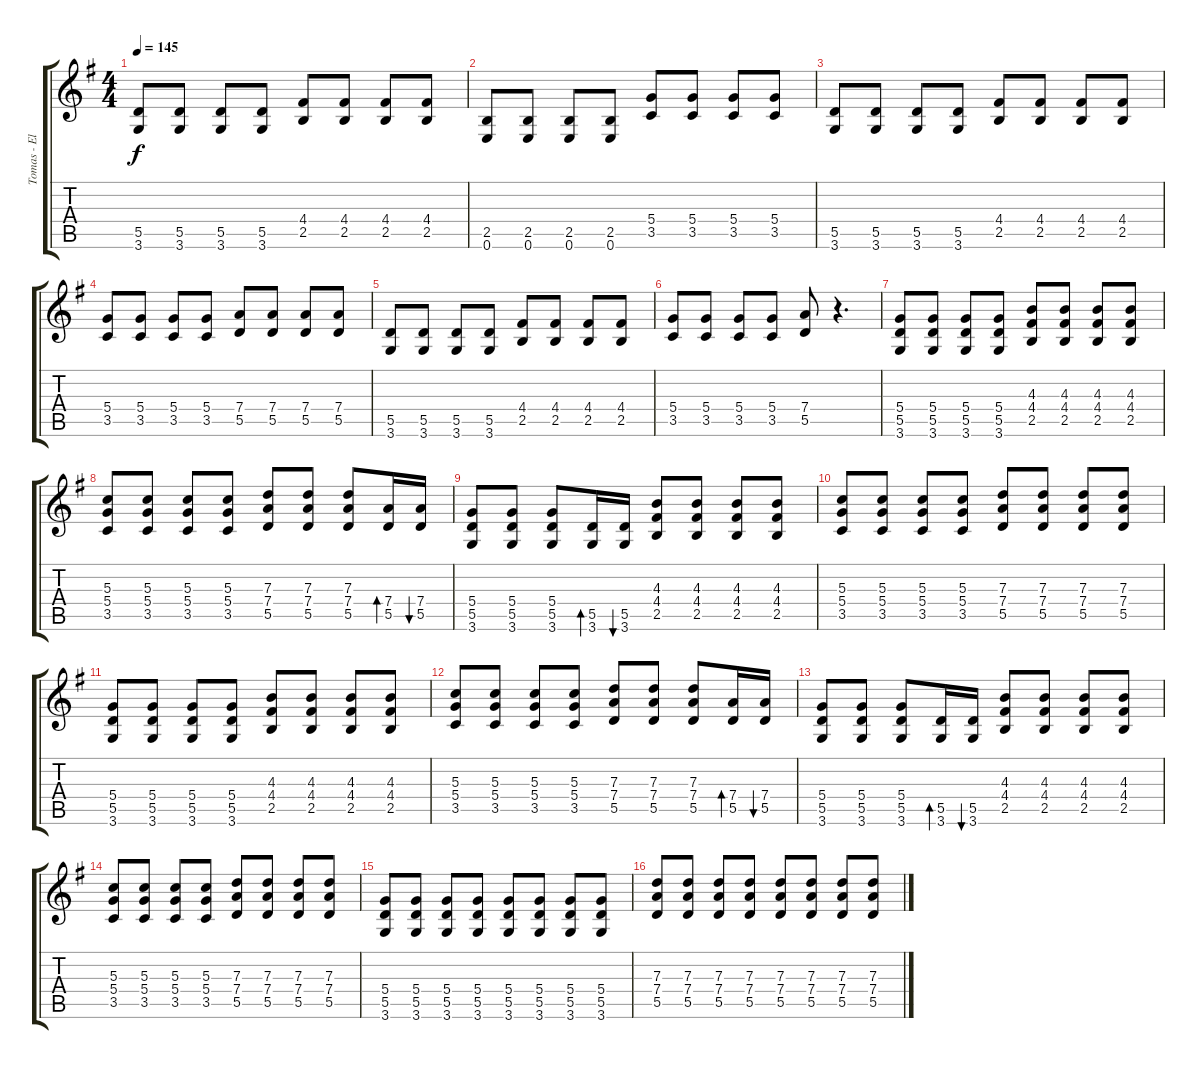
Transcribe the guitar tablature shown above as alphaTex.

\track ("Tomas - Elec. Guitar" "Tomas - El") {instrument electricguitarclean}
\staff {score tabs}
\tuning (E4 B3 G3 D3 A2 E2) {hide}
\ts (4 4)
\tempo 145
\clef g2
\ks g
(5.5 3.6).8{dy f} (5.5 3.6).8 (5.5 3.6).8 (5.5 3.6).8 (4.4 2.5).8 (4.4 2.5).8 (4.4 2.5).8 (4.4 2.5).8 |
(2.5 0.6).8 (2.5 0.6).8 (2.5 0.6).8 (2.5 0.6).8 (5.4 3.5).8 (5.4 3.5).8 (5.4 3.5).8 (5.4 3.5).8 |
(5.5 3.6).8 (5.5 3.6).8 (5.5 3.6).8 (5.5 3.6).8 (4.4 2.5).8 (4.4 2.5).8 (4.4 2.5).8 (4.4 2.5).8 |
(5.4 3.5).8 (5.4 3.5).8 (5.4 3.5).8 (5.4 3.5).8 (7.4 5.5).8 (7.4 5.5).8 (7.4 5.5).8 (7.4 5.5).8 |
(5.5 3.6).8 (5.5 3.6).8 (5.5 3.6).8 (5.5 3.6).8 (4.4 2.5).8 (4.4 2.5).8 (4.4 2.5).8 (4.4 2.5).8 |
(5.4 3.5).8 (5.4 3.5).8 (5.4 3.5).8 (5.4 3.5).8 (7.4 5.5).8 r.4{d} |
(5.4 5.5 3.6).8 (5.4 5.5 3.6).8 (5.4 5.5 3.6).8 (5.4 5.5 3.6).8 (4.3 4.4 2.5).8 (4.3 4.4 2.5).8 (4.3 4.4 2.5).8 (4.3 4.4 2.5).8 |
(5.3 5.4 3.5).8 (5.3 5.4 3.5).8 (5.3 5.4 3.5).8 (5.3 5.4 3.5).8 (7.3 7.4 5.5).8 (7.3 7.4 5.5).8 (7.3 7.4 5.5).8 (7.4 5.5).16{bd 60} (7.4 5.5).16{bu 60} |
(5.4 5.5 3.6).8 (5.4 5.5 3.6).8 (5.4 5.5 3.6).8 (5.5 3.6).16{bd 60} (5.5 3.6).16{bu 60} (4.3 4.4 2.5).8 (4.3 4.4 2.5).8 (4.3 4.4 2.5).8 (4.3 4.4 2.5).8 |
(5.3 5.4 3.5).8 (5.3 5.4 3.5).8 (5.3 5.4 3.5).8 (5.3 5.4 3.5).8 (7.3 7.4 5.5).8 (7.3 7.4 5.5).8 (7.3 7.4 5.5).8 (7.3 7.4 5.5).8 |
(5.4 5.5 3.6).8 (5.4 5.5 3.6).8 (5.4 5.5 3.6).8 (5.4 5.5 3.6).8 (4.3 4.4 2.5).8 (4.3 4.4 2.5).8 (4.3 4.4 2.5).8 (4.3 4.4 2.5).8 |
(5.3 5.4 3.5).8 (5.3 5.4 3.5).8 (5.3 5.4 3.5).8 (5.3 5.4 3.5).8 (7.3 7.4 5.5).8 (7.3 7.4 5.5).8 (7.3 7.4 5.5).8 (7.4 5.5).16{bd 60} (7.4 5.5).16{bu 60} |
(5.4 5.5 3.6).8 (5.4 5.5 3.6).8 (5.4 5.5 3.6).8 (5.5 3.6).16{bd 60} (5.5 3.6).16{bu 60} (4.3 4.4 2.5).8 (4.3 4.4 2.5).8 (4.3 4.4 2.5).8 (4.3 4.4 2.5).8 |
(5.3 5.4 3.5).8 (5.3 5.4 3.5).8 (5.3 5.4 3.5).8 (5.3 5.4 3.5).8 (7.3 7.4 5.5).8 (7.3 7.4 5.5).8 (7.3 7.4 5.5).8 (7.3 7.4 5.5).8 |
(5.4 5.5 3.6).8{volume 11} (5.4 5.5 3.6).8 (5.4 5.5 3.6).8 (5.4 5.5 3.6).8 (5.4 5.5 3.6).8 (5.4 5.5 3.6).8 (5.4 5.5 3.6).8 (5.4 5.5 3.6).8 |
(7.3 7.4 5.5).8 (7.3 7.4 5.5).8 (7.3 7.4 5.5).8 (7.3 7.4 5.5).8 (7.3 7.4 5.5).8 (7.3 7.4 5.5).8 (7.3 7.4 5.5).8 (7.3 7.4 5.5).8
